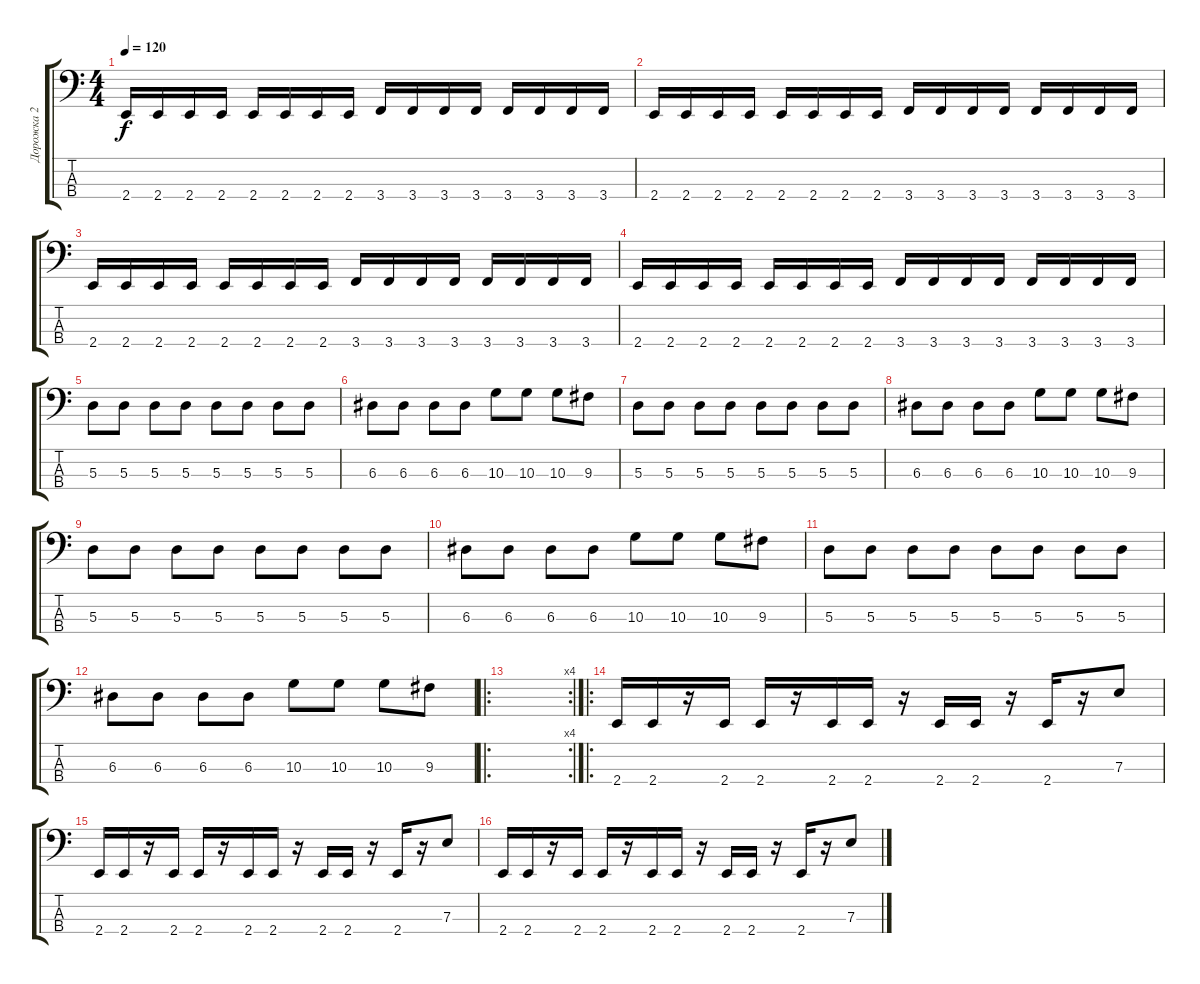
\track ("Дорожка 2" "Дорожка 2") {instrument electricbassfinger}
\staff {score tabs}
\tuning (G2 D2 A1 D1) {hide}
\ts (4 4)
\tempo 120
\clef f4
\ks c
2.4.16{dy f} 2.4.16 2.4.16 2.4.16 2.4.16 2.4.16 2.4.16 2.4.16 3.4.16 3.4.16 3.4.16 3.4.16 3.4.16 3.4.16 3.4.16 3.4.16 |
2.4.16 2.4.16 2.4.16 2.4.16 2.4.16 2.4.16 2.4.16 2.4.16 3.4.16 3.4.16 3.4.16 3.4.16 3.4.16 3.4.16 3.4.16 3.4.16 |
2.4.16 2.4.16 2.4.16 2.4.16 2.4.16 2.4.16 2.4.16 2.4.16 3.4.16 3.4.16 3.4.16 3.4.16 3.4.16 3.4.16 3.4.16 3.4.16 |
2.4.16 2.4.16 2.4.16 2.4.16 2.4.16 2.4.16 2.4.16 2.4.16 3.4.16 3.4.16 3.4.16 3.4.16 3.4.16 3.4.16 3.4.16 3.4.16 |
5.3.8 5.3.8 5.3.8 5.3.8 5.3.8 5.3.8 5.3.8 5.3.8 |
6.3.8 6.3.8 6.3.8 6.3.8 10.3.8 10.3.8 10.3.8 9.3.8 |
5.3.8 5.3.8 5.3.8 5.3.8 5.3.8 5.3.8 5.3.8 5.3.8 |
6.3.8 6.3.8 6.3.8 6.3.8 10.3.8 10.3.8 10.3.8 9.3.8 |
5.3.8 5.3.8 5.3.8 5.3.8 5.3.8 5.3.8 5.3.8 5.3.8 |
6.3.8 6.3.8 6.3.8 6.3.8 10.3.8 10.3.8 10.3.8 9.3.8 |
5.3.8 5.3.8 5.3.8 5.3.8 5.3.8 5.3.8 5.3.8 5.3.8 |
6.3.8 6.3.8 6.3.8 6.3.8 10.3.8 10.3.8 10.3.8 9.3.8 |
\ro
\rc 4
|
\ro
2.4.16 2.4.16 r.16 2.4.16 2.4.16 r.16 2.4.16 2.4.16 r.16 2.4.16 2.4.16 r.16 2.4.16 r.16 7.3.8 |
2.4.16 2.4.16 r.16 2.4.16 2.4.16 r.16 2.4.16 2.4.16 r.16 2.4.16 2.4.16 r.16 2.4.16 r.16 7.3.8 |
2.4.16 2.4.16 r.16 2.4.16 2.4.16 r.16 2.4.16 2.4.16 r.16 2.4.16 2.4.16 r.16 2.4.16 r.16 7.3.8
